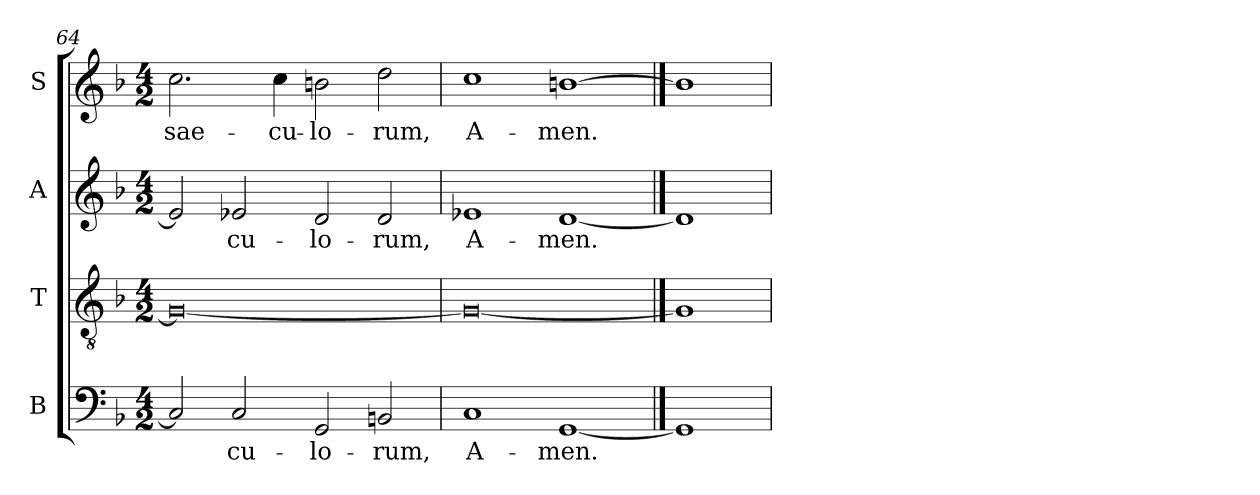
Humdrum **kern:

**kern	**text	**kern	**kern	**text	**kern	**text
*part4	*part4	*part3	*part2	*part2	*part1	*part1
*staff4	*staff4	*staff3	*staff2	*staff2	*staff1	*staff1
*I"B	*	*I"T	*I"A	*	*I"S	*
*I'B	*	*I'T	*I'A	*	*I'S	*
*clefF4	*	*clefGv2	*clefG2	*	*clefG2	*
*k[b-]	*	*k[b-]	*k[b-]	*	*k[b-]	*
*F:	*	*F:	*F:	*	*F:	*
*M4/2	*	*M4/2	*M4/2	*	*M4/2	*
=64	=64	=64	=64	=64	=64	=64
!	!	!	!	!	!	!LO:LY:b
2C]	.	0G_	2e-]	.	2.cc	sae-
!	!LO:LY:b	!	!	!LO:LY:b	!	!
2C	cu-	.	2e-	cu-	.	.
!	!	!	!	!	!	!LO:LY:b
.	.	.	.	.	4cc	-cu-
!	!LO:LY:b	!	!	!LO:LY:b	!	!LO:LY:b
2GG	-lo-	.	2d	-lo-	2bn	-lo-
!	!LO:LY:b	!	!	!LO:LY:b	!	!LO:LY:b
2BBn	-rum,	.	2d	-rum,	2dd	-rum,
=65	=65	=65	=65	=65	=65	=65
!	!LO:LY:b	!	!	!LO:LY:b	!	!LO:LY:b
1C	A-	0G_	1e-	A-	1cc	A-
!	!LO:LY:b	!	!	!LO:LY:b	!	!LO:LY:b
[1GG	-men.	.	[1d	-men.	[1bn	-men.
==66	==66	==66	==66	==66	==66	==66
1GG]	.	1G]	1d]	.	1b]	.
=	=	=	=	=	=	=
*-	*-	*-	*-	*-	*-	*-
